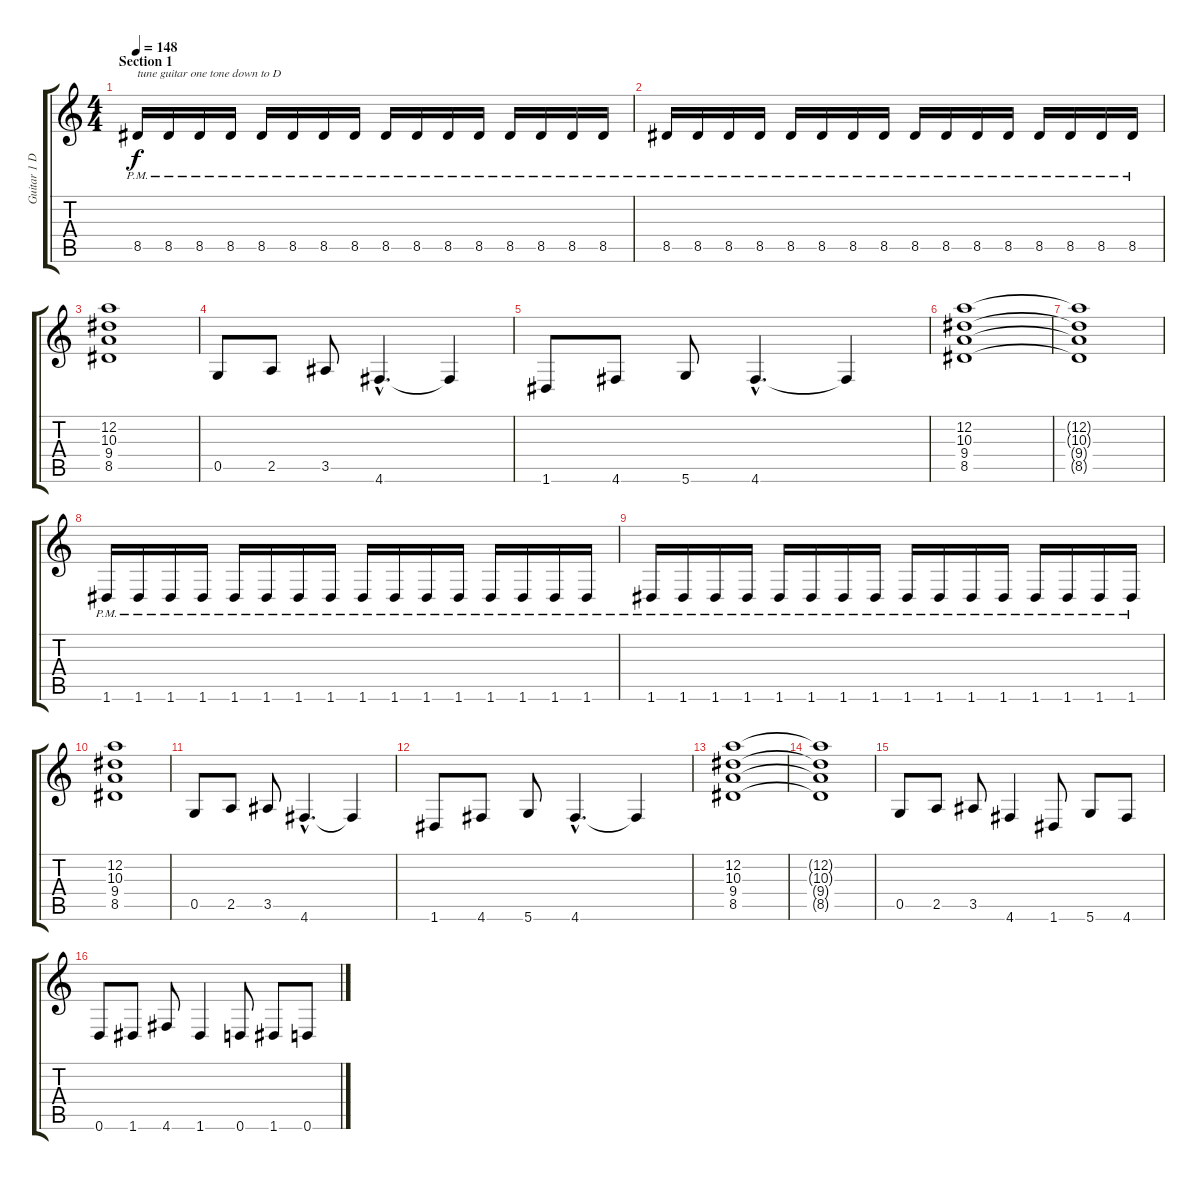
\track ("Guitar 1 D-tuned" "Guitar 1 D") {instrument overdrivenguitar}
\staff {score tabs}
\tuning (D4 A3 F3 C3 G2 D2) {hide}
\ts (4 4)
\section ("" "Section 1")
\tempo 148
\clef g2
\ks c
8.5{pm}.16{txt "tune guitar one tone down to D" dy f instrument overdrivenguitar} 8.5{pm}.16 8.5{pm}.16 8.5{pm}.16 8.5{pm}.16 8.5{pm}.16 8.5{pm}.16 8.5{pm}.16 8.5{pm}.16 8.5{pm}.16 8.5{pm}.16 8.5{pm}.16 8.5{pm}.16 8.5{pm}.16 8.5{pm}.16 8.5{pm}.16 |
8.5{pm}.16 8.5{pm}.16 8.5{pm}.16 8.5{pm}.16 8.5{pm}.16 8.5{pm}.16 8.5{pm}.16 8.5{pm}.16 8.5{pm}.16 8.5{pm}.16 8.5{pm}.16 8.5{pm}.16 8.5{pm}.16 8.5{pm}.16 8.5{pm}.16 8.5{pm}.16 |
(12.2 10.3 9.4 8.5).1 |
0.5.8 2.5.8 3.5.8 4.6{hac}.4{d} 4.6{t}.4 |
1.6.8 4.6.8 5.6.8 4.6{hac}.4{d} 4.6{t}.4 |
(12.2 10.3 9.4 8.5).1 |
(12.2{t} 10.3{t} 9.4{t} 8.5{t}).1 |
1.6{pm}.16 1.6{pm}.16 1.6{pm}.16 1.6{pm}.16 1.6{pm}.16 1.6{pm}.16 1.6{pm}.16 1.6{pm}.16 1.6{pm}.16 1.6{pm}.16 1.6{pm}.16 1.6{pm}.16 1.6{pm}.16 1.6{pm}.16 1.6{pm}.16 1.6{pm}.16 |
1.6{pm}.16 1.6{pm}.16 1.6{pm}.16 1.6{pm}.16 1.6{pm}.16 1.6{pm}.16 1.6{pm}.16 1.6{pm}.16 1.6{pm}.16 1.6{pm}.16 1.6{pm}.16 1.6{pm}.16 1.6{pm}.16 1.6{pm}.16 1.6{pm}.16 1.6{pm}.16 |
(12.2 10.3 9.4 8.5).1 |
0.5.8 2.5.8 3.5.8 4.6{hac}.4{d} 4.6{t}.4 |
1.6.8 4.6.8 5.6.8 4.6{hac}.4{d} 4.6{t}.4 |
(12.2 10.3 9.4 8.5).1 |
(12.2{t} 10.3{t} 9.4{t} 8.5{t}).1 |
0.5.8 2.5.8 3.5.8 4.6.4 1.6.8 5.6.8 4.6.8 |
0.6.8 1.6.8 4.6.8 1.6.4 0.6.8 1.6.8 0.6.8
